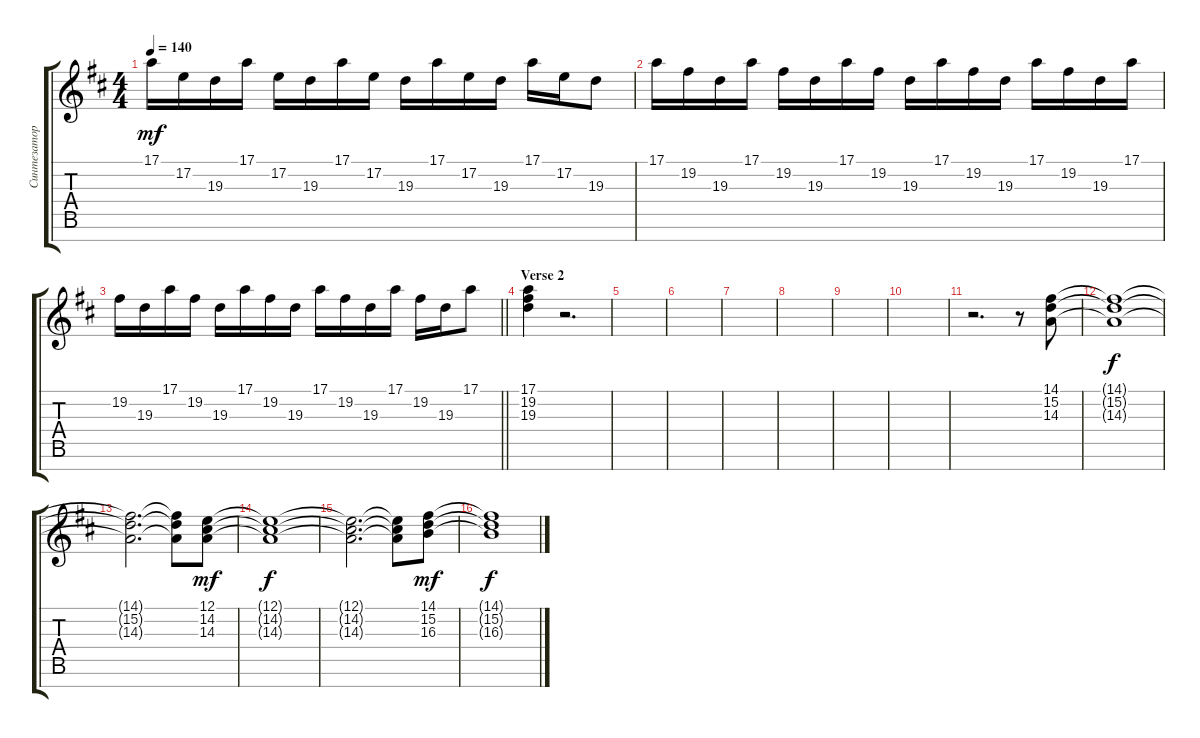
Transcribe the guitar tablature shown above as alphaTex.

\track ("Синтезатор" "Синтезатор") {instrument tremolostrings}
\staff {score tabs}
\tuning (E4 B3 G3 D3 A2 E2 B1) {hide}
\ts (4 4)
\tempo 140
\clef g2
\ks bminor
17.1.16{dy mf} 17.2.16 19.3.16 17.1.16 17.2.16 19.3.16 17.1.16 17.2.16 19.3.16 17.1.16 17.2.16 19.3.16 17.1.16 17.2.16 19.3.8 |
17.1.16 19.2.16 19.3.16 17.1.16 19.2.16 19.3.16 17.1.16 19.2.16 19.3.16 17.1.16 19.2.16 19.3.16 17.1.16 19.2.16 19.3.16 17.1.16 |
\barLineRight lightlight
19.2.16 19.3.16 17.1.16 19.2.16 19.3.16 17.1.16 19.2.16 19.3.16 17.1.16 19.2.16 19.3.16 17.1.16 19.2.16 19.3.16 17.1.8 |
\section ("" "Verse 2")
(17.1 19.2 19.3).4 r.2{d} |
|
|
|
|
|
|
r.2{d} r.8 (14.1 15.2 14.3).8 |
(14.1{t} 15.2{t} 14.3{t}).1{dy f} |
(14.1{t} 15.2{t} 14.3{t}).2{d} (14.1{t} 15.2{t} 14.3{t}).8 (12.1 14.2 14.3).8{dy mf} |
(12.1{t} 14.2{t} 14.3{t}).1{dy f} |
(12.1{t} 14.2{t} 14.3{t}).2{d} (12.1{t} 14.2{t} 14.3{t}).8 (14.1 15.2 16.3).8{dy mf} |
(14.1{t} 15.2{t} 16.3{t}).1{dy f}
